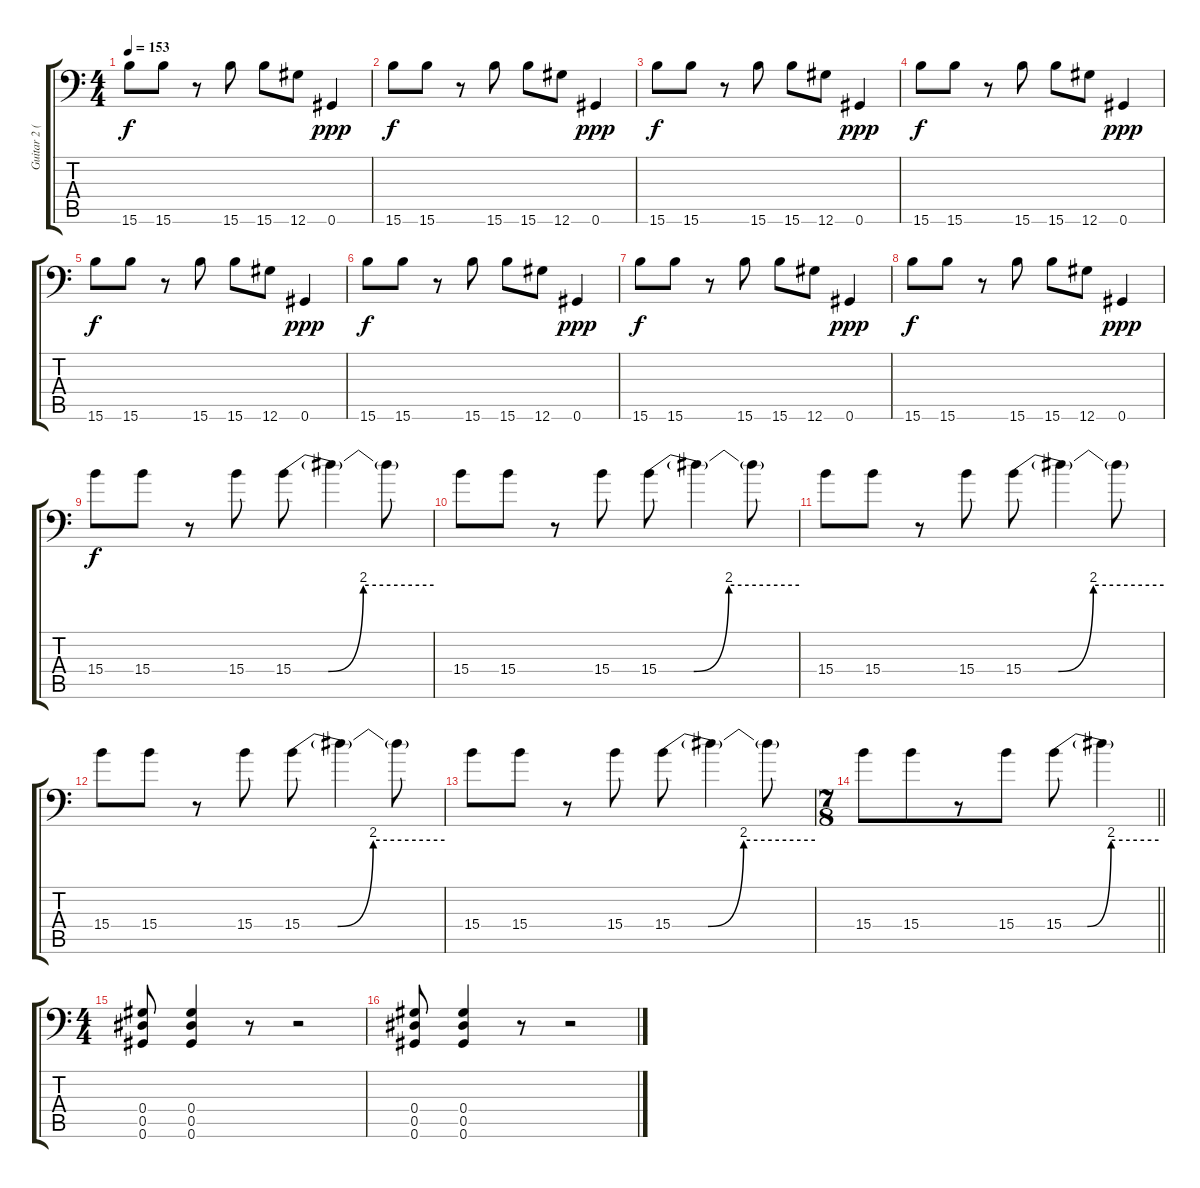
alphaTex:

\track ("Guitar 2 (Kirk)" "Guitar 2 (") {instrument distortionguitar}
\staff {score tabs}
\tuning (Bb3 F3 Db3 Ab2 Eb2 Ab1) {hide}
\ts (4 4)
\tempo 153
\clef f4
\ks c
15.6.8{dy f} 15.6.8 r.8 15.6.8 15.6.8 12.6.8 0.6.4{dy ppp} |
15.6.8{dy f} 15.6.8 r.8 15.6.8 15.6.8 12.6.8 0.6.4{dy ppp} |
15.6.8{dy f} 15.6.8 r.8 15.6.8 15.6.8 12.6.8 0.6.4{dy ppp} |
15.6.8{dy f} 15.6.8 r.8 15.6.8 15.6.8 12.6.8 0.6.4{dy ppp} |
15.6.8{dy f} 15.6.8 r.8 15.6.8 15.6.8 12.6.8 0.6.4{dy ppp} |
15.6.8{dy f} 15.6.8 r.8 15.6.8 15.6.8 12.6.8 0.6.4{dy ppp} |
15.6.8{dy f} 15.6.8 r.8 15.6.8 15.6.8 12.6.8 0.6.4{dy ppp} |
15.6.8{dy f} 15.6.8 r.8 15.6.8 15.6.8 12.6.8 0.6.4{dy ppp} |
15.4.8{dy f} 15.4.8 r.8 15.4.8 15.4{be (custom 0 0 15 0 30 8 60 8)}.8 15.4{t}.4 15.4{t}.8 |
15.4.8 15.4.8 r.8 15.4.8 15.4{be (custom 0 0 15 0 30 8 60 8)}.8 15.4{t}.4 15.4{t}.8 |
15.4.8 15.4.8 r.8 15.4.8 15.4{be (custom 0 0 15 0 30 8 60 8)}.8 15.4{t}.4 15.4{t}.8 |
15.4.8 15.4.8 r.8 15.4.8 15.4{be (custom 0 0 15 0 30 8 60 8)}.8 15.4{t}.4 15.4{t}.8 |
15.4.8 15.4.8 r.8 15.4.8 15.4{be (custom 0 0 15 0 30 8 60 8)}.8 15.4{t}.4 15.4{t}.8 |
\ts (7 8)
\barLineRight lightlight
15.4.8 15.4.8 r.8 15.4.8 15.4{be (custom 0 0 15 0 30 8 60 8)}.8 15.4{t}.4 |
\ts (4 4)
(0.4 0.5 0.6).8 (0.4 0.5 0.6).4 r.8 r.2 |
(0.4 0.5 0.6).8 (0.4 0.5 0.6).4 r.8 r.2
